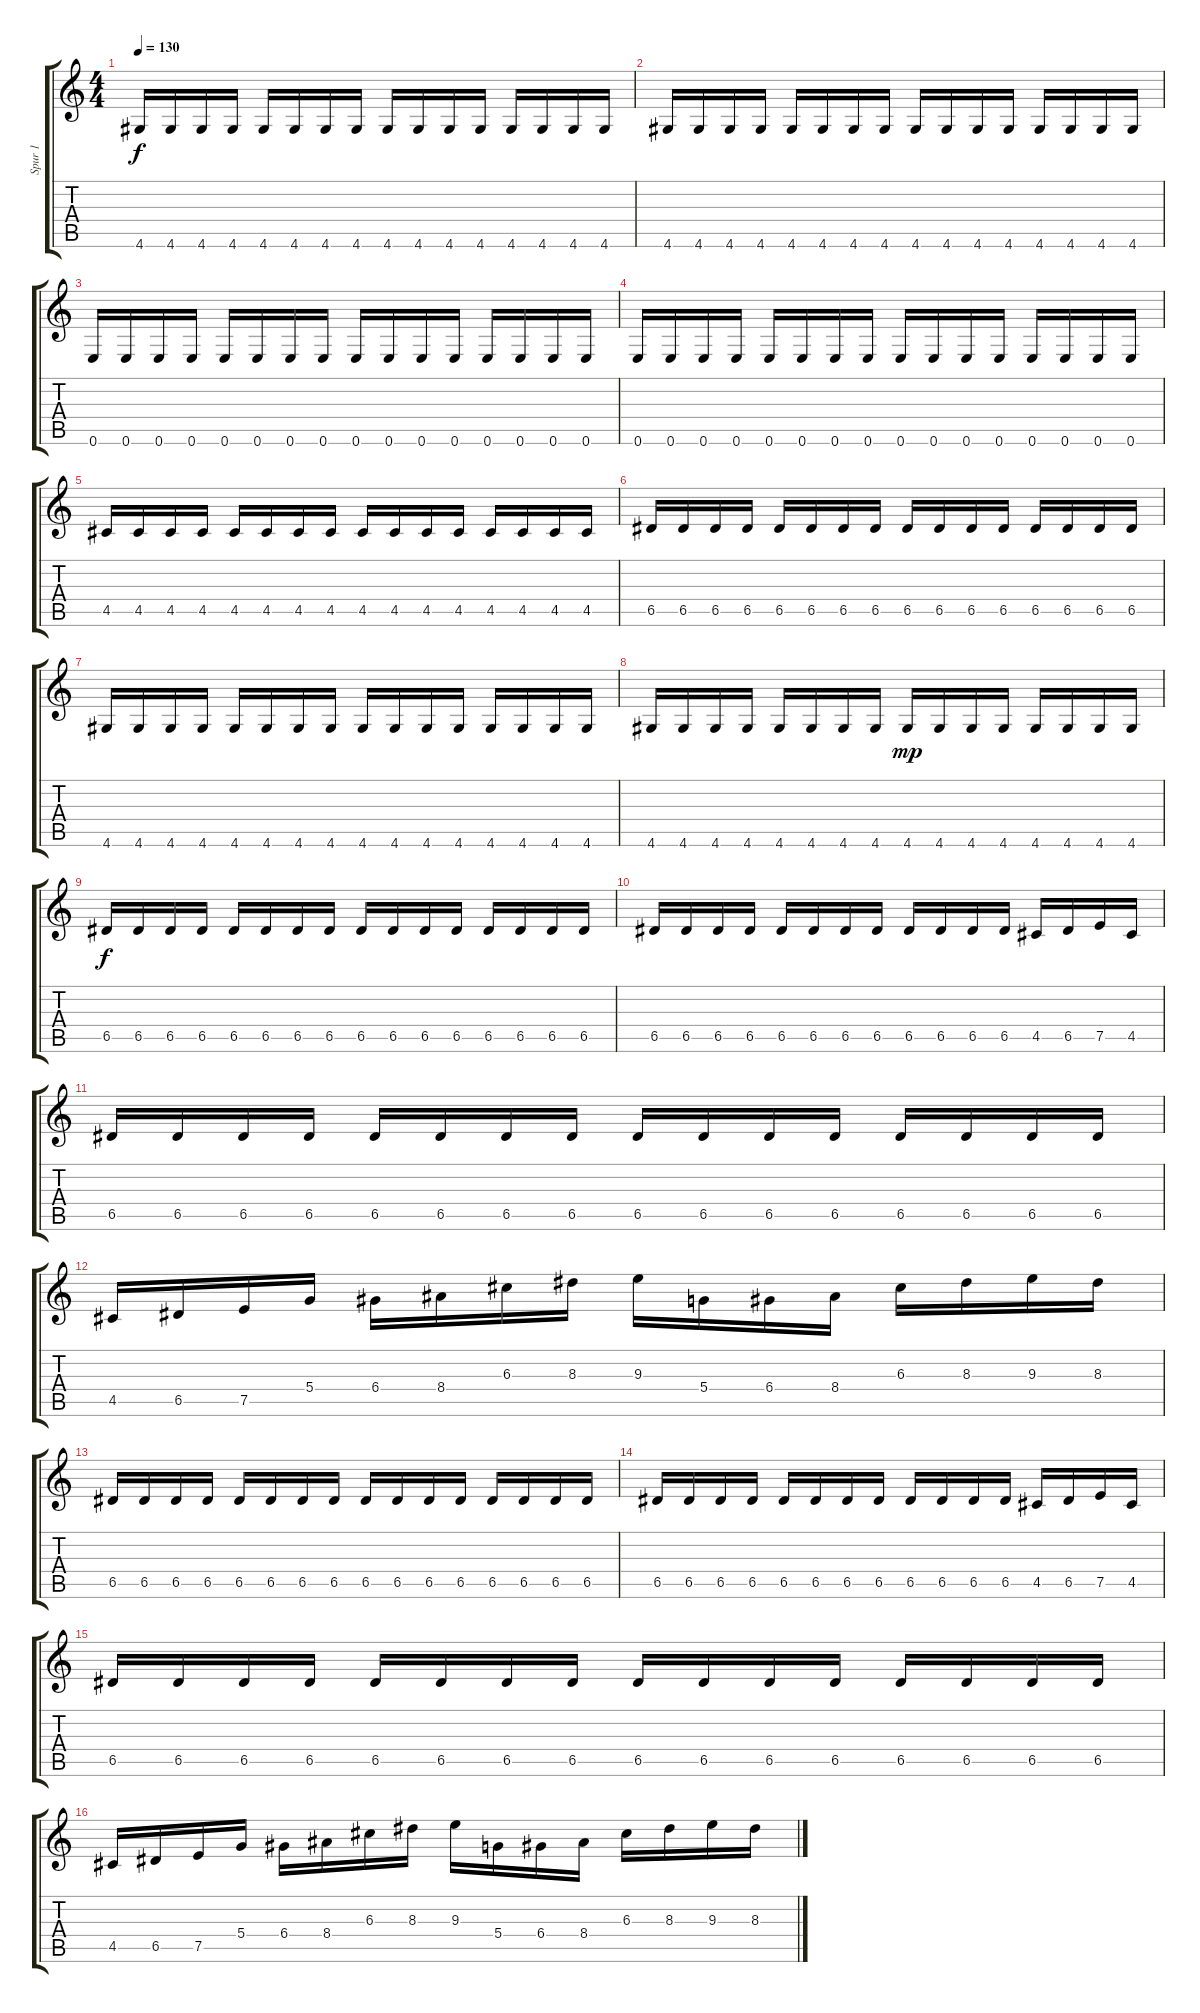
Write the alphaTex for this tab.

\track ("Spur 1" "Spur 1") {instrument distortionguitar}
\staff {score tabs}
\tuning (E4 B3 G3 D3 A2 E2) {hide}
\ts (4 4)
\tempo 130
\clef g2
\ks c
4.6.16{dy f} 4.6.16 4.6.16 4.6.16 4.6.16 4.6.16 4.6.16 4.6.16 4.6.16 4.6.16 4.6.16 4.6.16 4.6.16 4.6.16 4.6.16 4.6.16 |
4.6.16 4.6.16 4.6.16 4.6.16 4.6.16 4.6.16 4.6.16 4.6.16 4.6.16 4.6.16 4.6.16 4.6.16 4.6.16 4.6.16 4.6.16 4.6.16 |
0.6.16 0.6.16 0.6.16 0.6.16 0.6.16 0.6.16 0.6.16 0.6.16 0.6.16 0.6.16 0.6.16 0.6.16 0.6.16 0.6.16 0.6.16 0.6.16 |
0.6.16 0.6.16 0.6.16 0.6.16 0.6.16 0.6.16 0.6.16 0.6.16 0.6.16 0.6.16 0.6.16 0.6.16 0.6.16 0.6.16 0.6.16 0.6.16 |
4.5.16 4.5.16 4.5.16 4.5.16 4.5.16 4.5.16 4.5.16 4.5.16 4.5.16 4.5.16 4.5.16 4.5.16 4.5.16 4.5.16 4.5.16 4.5.16 |
6.5.16 6.5.16 6.5.16 6.5.16 6.5.16 6.5.16 6.5.16 6.5.16 6.5.16 6.5.16 6.5.16 6.5.16 6.5.16 6.5.16 6.5.16 6.5.16 |
4.6.16 4.6.16 4.6.16 4.6.16 4.6.16 4.6.16 4.6.16 4.6.16 4.6.16 4.6.16 4.6.16 4.6.16 4.6.16 4.6.16 4.6.16 4.6.16 |
4.6.16 4.6.16 4.6.16 4.6.16 4.6.16 4.6.16 4.6.16 4.6.16 4.6.16{dy mp} 4.6.16 4.6.16 4.6.16 4.6.16 4.6.16 4.6.16 4.6.16 |
6.5.16{dy f} 6.5.16 6.5.16 6.5.16 6.5.16 6.5.16 6.5.16 6.5.16 6.5.16 6.5.16 6.5.16 6.5.16 6.5.16 6.5.16 6.5.16 6.5.16 |
6.5.16 6.5.16 6.5.16 6.5.16 6.5.16 6.5.16 6.5.16 6.5.16 6.5.16 6.5.16 6.5.16 6.5.16 4.5.16 6.5.16 7.5.16 4.5.16 |
6.5.16 6.5.16 6.5.16 6.5.16 6.5.16 6.5.16 6.5.16 6.5.16 6.5.16 6.5.16 6.5.16 6.5.16 6.5.16 6.5.16 6.5.16 6.5.16 |
4.5.16 6.5.16 7.5.16 5.4.16 6.4.16 8.4.16 6.3.16 8.3.16 9.3.16 5.4.16 6.4.16 8.4.16 6.3.16 8.3.16 9.3.16 8.3.16 |
6.5.16 6.5.16 6.5.16 6.5.16 6.5.16 6.5.16 6.5.16 6.5.16 6.5.16 6.5.16 6.5.16 6.5.16 6.5.16 6.5.16 6.5.16 6.5.16 |
6.5.16 6.5.16 6.5.16 6.5.16 6.5.16 6.5.16 6.5.16 6.5.16 6.5.16 6.5.16 6.5.16 6.5.16 4.5.16 6.5.16 7.5.16 4.5.16 |
6.5.16 6.5.16 6.5.16 6.5.16 6.5.16 6.5.16 6.5.16 6.5.16 6.5.16 6.5.16 6.5.16 6.5.16 6.5.16 6.5.16 6.5.16 6.5.16 |
4.5.16 6.5.16 7.5.16 5.4.16 6.4.16 8.4.16 6.3.16 8.3.16 9.3.16 5.4.16 6.4.16 8.4.16 6.3.16 8.3.16 9.3.16 8.3.16
